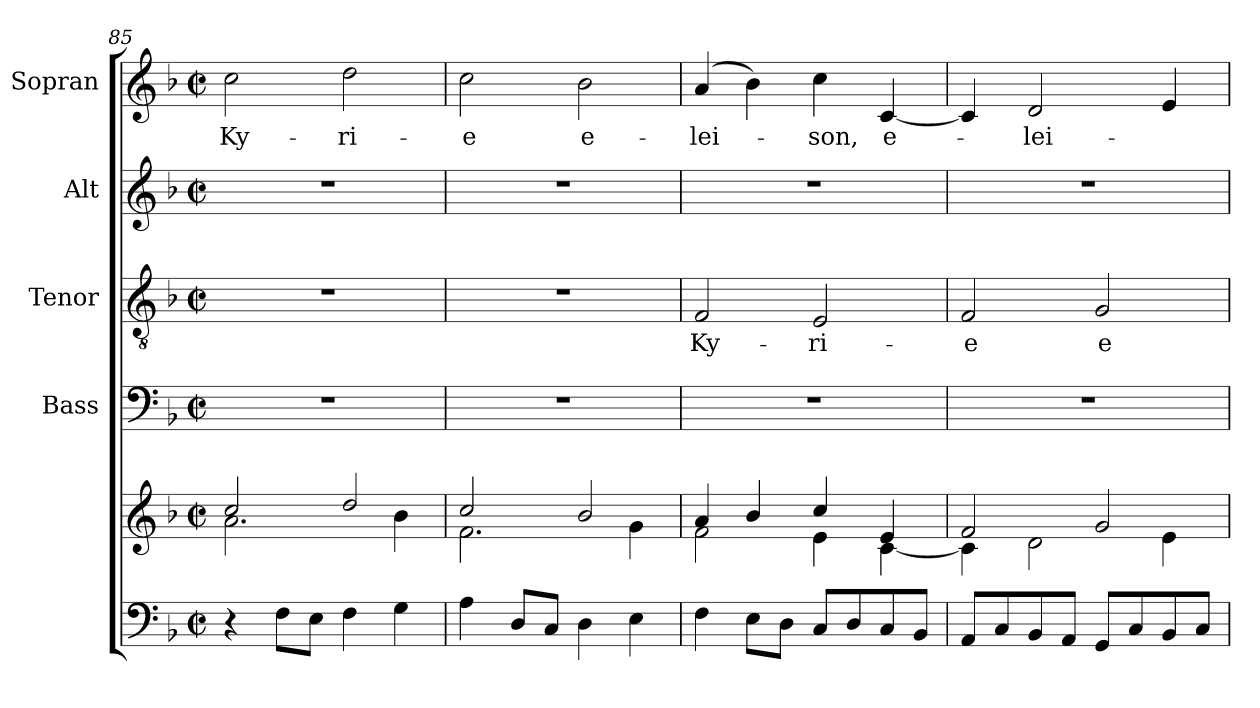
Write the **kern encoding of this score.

**kern	**kern	**kern	**kern	**text	**kern	**kern	**text
*part5	*part5	*part4	*part3	*part3	*part2	*part1	*part1
*staff6	*staff5	*staff4	*staff3	*staff3	*staff2	*staff1	*staff1
*	*	*I"Bass	*I"Tenor	*	*I"Alt	*I"Sopran	*
*	*	*I'B.	*I'T.	*	*I'A.	*I'S.	*
*clefF4	*clefG2	*clefF4	*clefGv2	*	*clefG2	*clefG2	*
*k[b-]	*k[b-]	*k[b-]	*k[b-]	*	*k[b-]	*k[b-]	*
*F:	*F:	*F:	*F:	*	*F:	*F:	*
*M2/2	*M2/2	*M2/2	*M2/2	*	*M2/2	*M2/2	*
*met(c|)	*met(c|)	*met(c|)	*met(c|)	*	*met(c|)	*met(c|)	*
=85	=85	=85	=85	=85	=85	=85	=85
*	*^	*	*	*	*	*	*
!	!	!	!	!	!	!	!	!LO:LY:b
4r	2cc/	2.a\	1r	1r	.	1r	2cc\	Ky-
8F\L	.	.	.	.	.	.	.	.
8E\J	.	.	.	.	.	.	.	.
!	!	!	!	!	!	!	!	!LO:LY:b
4F\	2dd/	.	.	.	.	.	2dd\	-ri-
4G\	.	4b-\	.	.	.	.	.	.
=86	=86	=86	=86	=86	=86	=86	=86	=86
!	!	!	!	!	!	!	!	!LO:LY:b
4A\	2cc/	2.f\	1r	1r	.	1r	2cc\	-e
8D/L	.	.	.	.	.	.	.	.
8C/J	.	.	.	.	.	.	.	.
!	!	!	!	!	!	!	!	!LO:LY:b
4D\	2b-/	.	.	.	.	.	2b-\	e-
4E\	.	4g\	.	.	.	.	.	.
!!LO:PB:g=z
=87	=87	=87	=87	=87	=87	=87	=87	=87
!	!	!	!	!	!LO:LY:b	!	!	!LO:LY:b
4F\	4a/	2f\	1r	2F/	Ky-	1r	(4a/	-lei-
8E\L	4b-/	.	.	.	.	.	4b-\)	.
8D\J	.	.	.	.	.	.	.	.
!	!	!	!	!	!LO:LY:b	!	!	!LO:LY:b
8C/L	4cc/	4e\	.	2E/	-ri-	.	4cc\	-son,
8D/	.	.	.	.	.	.	.	.
!	!	!	!	!	!	!	!	!LO:LY:b
8C/	4e/	[<4c\	.	.	.	.	[4c/	e-
8BB-/J	.	.	.	.	.	.	.	.
=88	=88	=88	=88	=88	=88	=88	=88	=88
!	!	!	!	!	!LO:LY:b	!	!	!
8AA/L	2f/	4c\]	1r	2F/	-e	1r	4c/]	.
8C/	.	.	.	.	.	.	.	.
!	!	!	!	!	!	!	!	!LO:LY:b
8BB-/	.	2d\	.	.	.	.	2d/	-lei-
8AA/J	.	.	.	.	.	.	.	.
!	!	!	!	!	!LO:LY:b	!	!	!
8GG/L	2g/	.	.	2G/	e-	.	.	.
8C/	.	.	.	.	.	.	.	.
8BB-/	.	4e\	.	.	.	.	4e/	.
8C/J	.	.	.	.	.	.	.	.
*	*v	*v	*	*	*	*	*	*
=	=	=	=	=	=	=	=
*-	*-	*-	*-	*-	*-	*-	*-
